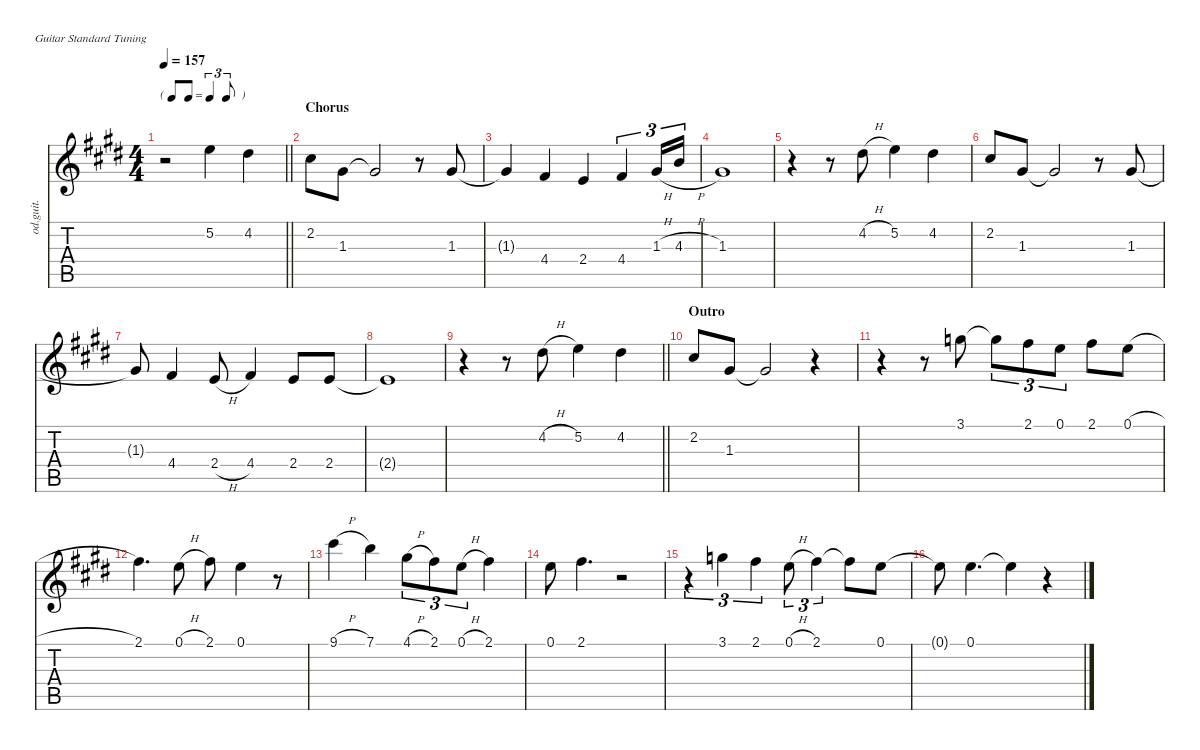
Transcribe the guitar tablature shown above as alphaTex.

\defaultSystemsLayout 4
\hideDynamics
\bracketExtendMode nobrackets
\otherSystemsTrackNameOrientation horizontal
\track ("Paul" "od.guit.") {instrument overdrivenguitar}
\staff {score tabs}
\tuning (E4 B3 G3 D3 A2 E2)
\ts (4 4)
\tf triplet8th
\tempo 157
\clef g2
\barLineRight lightlight
\ks e
r.2{dy f} 5.2{acc forcenatural}.4 4.2{acc #}.4 |
\section ("" "Chorus")
2.2{acc #}.8{beam invert} 1.3{acc #}.8{beam invert} 1.3{t acc #}.2 r.8 1.3{acc #}.8 |
1.3{t acc #}.4 4.4{acc #}.4 2.4{acc forcenatural}.4 4.4{acc #}.4{tu (3 2)} 1.3{h acc #}.16{tu (3 2)} 4.3{h acc forcenatural}.16{tu (3 2)} |
1.3{acc #}.1 |
r.4 r.8 4.2{h acc #}.8 5.2{acc forcenatural}.4 4.2{acc #}.4 |
2.2{acc #}.8 1.3{acc #}.8 1.3{t acc #}.2 r.8 1.3{acc #}.8 |
1.3{t acc #}.8 4.4{acc #}.4 2.4{h acc forcenatural}.8 4.4{acc #}.4 2.4{acc forcenatural}.8 2.4{acc forcenatural}.8 |
2.4{t acc forcenatural}.1 |
\barLineRight lightlight
r.4 r.8 4.2{h acc #}.8 5.2{acc forcenatural}.4 4.2{acc #}.4 |
\section ("" "Outro")
2.2{acc #}.8 1.3{acc #}.8 1.3{t acc #}.2 r.4 |
r.4 r.8 3.1{acc forcenatural}.8 3.1{t acc forcenatural}.8{tu (3 2)} 2.1{acc #}.8{tu (3 2)} 0.1{acc forcenatural}.8{tu (3 2)} 2.1{acc #}.8 0.1{h acc forcenatural}.8 |
2.1{acc #}.4{d} 0.1{h acc forcenatural}.8 2.1{acc #}.8 0.1{acc forcenatural}.4 r.8 |
9.1{h acc #}.4 7.1{acc forcenatural}.4 4.1{h acc #}.8{tu (3 2)} 2.1{acc #}.8{tu (3 2)} 0.1{h acc forcenatural}.8{tu (3 2)} 2.1{acc #}.4 |
0.1{acc forcenatural}.8 2.1{acc #}.4{d} r.2 |
r.4{tu (3 2)} 3.1{acc forcenatural}.4{tu (3 2)} 2.1{acc #}.4{tu (3 2)} 0.1{h acc forcenatural}.8{tu (3 2)} 2.1{acc #}.4{tu (3 2)} 2.1{t acc #}.8 0.1{acc forcenatural}.8 |
0.1{t acc forcenatural}.8 0.1{acc forcenatural}.4{d} 0.1{t acc forcenatural}.4 r.4
